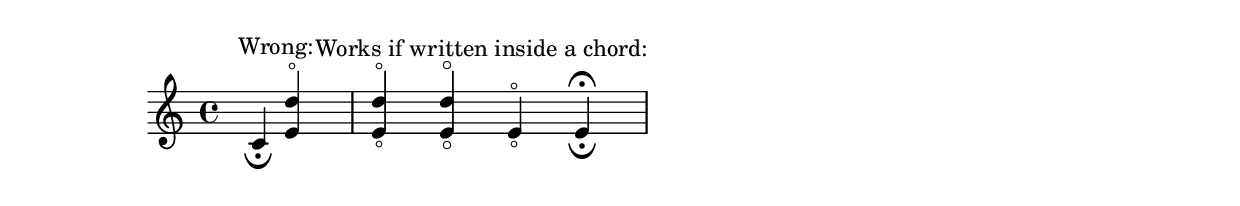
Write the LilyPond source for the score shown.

% DO NOT EDIT this file manually; it is automatically
% generated from Documentation/snippets/new
% Make any changes in Documentation/snippets/new/
% and then run scripts/auxiliar/makelsr.py
%
% This file is in the public domain.
%% Note: this file works from version 2.14.0
\version "2.14.0"

\header {
  lsrtags = "expressive-marks, tweaks-and-overrides"

  texidoc = "
By default, LilyPond does not allow the same articulation (e.g., an
accent, a fermata, a flageolet, etc.) to be displayed above and below a
note.  For example, @code{c4_\\fermata^\\fermata} will only show a fermata
below, ignoring the fermata above.  However, one can stick
scripts (just like fingerings) inside a chord, which means it is
possible to have as many articulations as desired.  So, the solution is to
write the note as a chord and add the articulations inside the @code{<@dots{}>}.
"
  doctitle = "Showing the same articulation above and below a note or chord"
} % begin verbatim


% The same as \flageolet, just a little smaller
smallFlageolet =
#(let ((m (make-articulation "flageolet")))
   (set! (ly:music-property m 'tweaks)
         (acons 'font-size -2
                (ly:music-property m 'tweaks)))
   m)

\relative c' {
  s4^"Wrong:"
  c4_\fermata^\fermata % The second fermata is ignored!
  <e d'>4^\smallFlageolet_\smallFlageolet

  s4^"Works if written inside a chord:"
  <e_\smallFlageolet d'^\smallFlageolet>4
  <e_\flageolet d'^\flageolet>4
  <e_\smallFlageolet^\smallFlageolet>4
  <e_\fermata^\fermata>4
}
